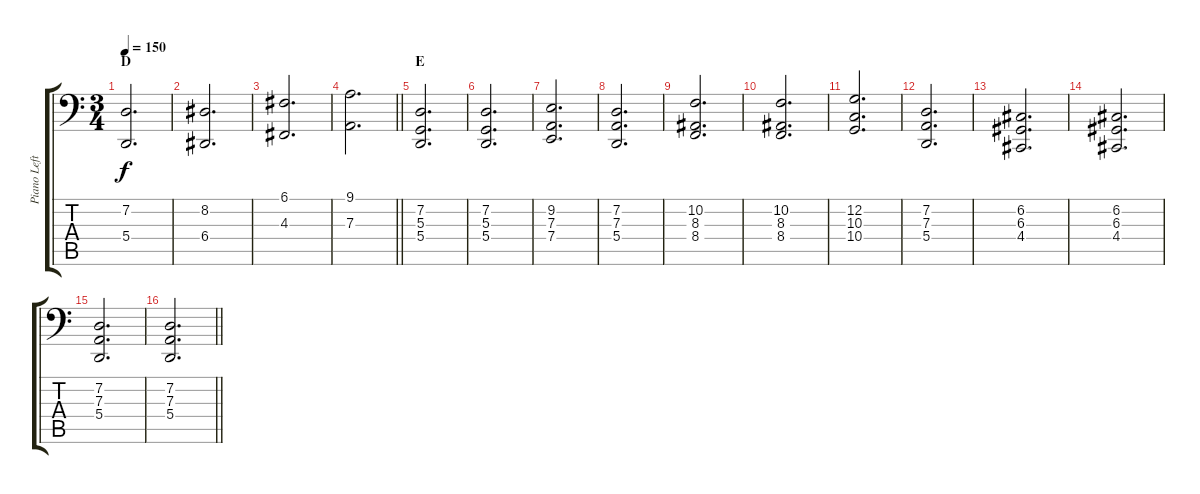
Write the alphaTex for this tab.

\track ("Piano Left Hand" "Piano Left") {instrument electricgrandpiano}
\staff {score tabs}
\tuning (C3 G2 D2 A1 E1 B0) {hide}
\ts (3 4)
\section ("" "D")
\tempo 150
\clef f4
\ks c
(7.2 5.4).2{d dy f} |
(8.2 6.4).2{d} |
(6.1 4.3).2{d} |
\barLineRight lightlight
(9.1 7.3).2{d} |
\section ("" "E")
(7.2 5.3 5.4).2{d} |
(7.2 5.3 5.4).2{d} |
(9.2 7.3 7.4).2{d} |
(7.2 7.3 5.4).2{d} |
(10.2 8.3 8.4).2{d} |
(10.2 8.3 8.4).2{d} |
(12.2 10.3 10.4).2{d} |
(7.2 7.3 5.4).2{d} |
(6.2 6.3 4.4).2{d} |
(6.2 6.3 4.4).2{d} |
(7.2 7.3 5.4).2{d} |
\barLineRight lightlight
(7.2 7.3 5.4).2{d}
